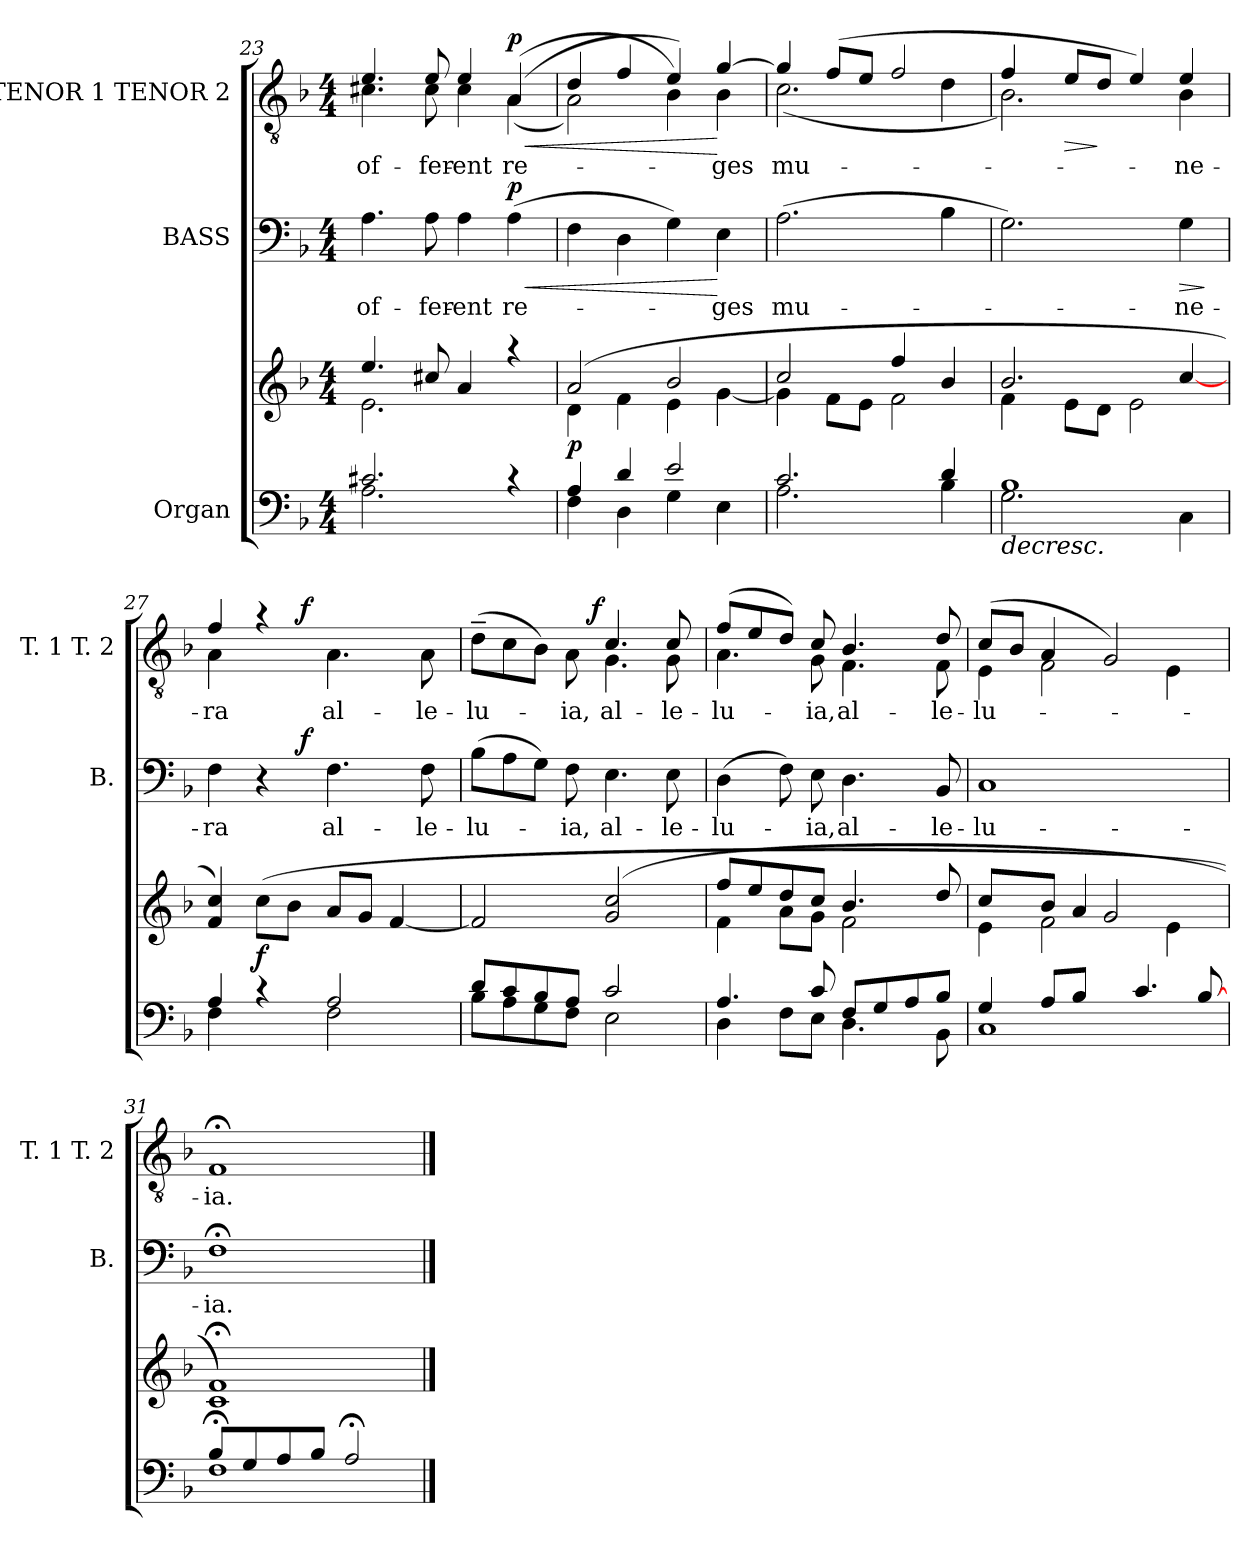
**kern	**kern	**dynam	**kern	**text	**dynam	**kern	**text	**dynam
*part3	*part3	*part3	*part2	*part2	*part2	*part1	*part1	*part1
*staff4	*staff3	*staff3/4	*staff2	*staff2	*staff2	*staff1	*staff1	*staff1
*I"Organ	*	*	*I"BASS	*	*	*I"TENOR 1 TENOR 2	*	*
*	*	*	*I'B.	*	*	*I'T. 1 T. 2	*	*
*clefF4	*clefG2	*	*clefF4	*	*	*clefGv2	*	*
*k[b-]	*k[b-]	*	*k[b-]	*	*	*k[b-]	*	*
*F:	*F:	*	*F:	*	*	*F:	*	*
*M4/4	*M4/4	*	*M4/4	*	*	*M4/4	*	*
=23	=23	=23	=23	=23	=23	=23	=23	=23
*^	*^	*	*	*	*	*	*	*
!	!	!	!	!	!	!LO:LY:a	!	!	!LO:LY:b	!
*	*	*	*	*	*	*	*	*^	*	*
2.c#X/	2.A\	4.ee/	2.e\	.	4.A\	of-	.	4.e/	4.c#X\	of-	.
!	!	!	!	!	!	!LO:LY:a	!	!	!	!LO:LY:b	!
.	.	8cc#X/	.	.	8A\	-fer-	.	8e/	8c#\	-fer-	.
!	!	!	!	!	!	!LO:LY:a:rj	!	!	!	!LO:LY:b:rj	!
.	.	4a/	.	.	4A\	-ent	.	4e/	4c#\	-ent	.
!	!	!	!	!	!	!LO:LY:a	!LO:HP:b	!	!	!LO:LY:b	!LO:HP:b
!	!	!	!	!	!	!	!LO:DY:n=1:b	!	!	!	!LO:DY:n=1:a
4rc	4ryy	4raa	4ryy	.	(>4A\	re-	< p	(<(4A/	(<4A\	re-	< p
=24	=24	=24	=24	=24	=24	=24	=24	=24	=24	=24	=24
!	!	!	!	!LO:DY:a=2	!	!	!	!	!	!	!
4A/	4F\	(2a/	4d\	p	4F\	.	.	4d/	2A\)	.	.
4d/	4D\	.	4f\	.	4D\	.	.	4f/	.	.	.
2e/	4G\	2b-/	4e\	.	4G\)	.	.	4e/)	4B-\)	.	.
!	!	!	!	!	!	!LO:LY:a	!	!	!	!LO:LY:b	!
.	4E\	.	[<4g\	.	4E\	-ges	[	[>4g/	4B-\	-ges	[
=25	=25	=25	=25	=25	=25	=25	=25	=25	=25	=25	=25
!	!	!	!	!	!	!LO:LY:a	!	!	!	!LO:LY:b	!
2.c/	2.A\	2cc/	4g\]	.	(>2.A\	mu-	.	4g/]	(<2.c\	mu-	.
.	.	.	8f\L	.	.	.	.	(>8f/L	.	.	.
.	.	.	8e\J	.	.	.	.	8e/J	.	.	.
.	.	4ff/	2f\	.	.	.	.	2f/	.	.	.
4d/	4B-\	4b-/	.	.	4B-\	.	.	.	4d\	.	.
*	*	*v	*v	*	*	*	*	*	*	*	*
!!LO:LB:g=z	!!
=26	=26	=26	=26	=26	=26	=26	=26	=26	=26	=26
!	!	!	!LO:HP:b=2	!	!	!	!	!	!	!
*	*	*^	*	*	*	*	*	*	*	*
*	*	*	*^	*	*	*	*	*	*	*	*
1B-	2.G\	16ryy	2.b-/	4f\	>	2.G\)	.	.	4f/	2.B-\)	.	.
.	.	2...ryy	.	.	.	.	.	.	.	.	.	.
!	!	!	!	!	!	!	!	!	!	!	!	!LO:HP:b
.	.	.	.	8e\L	.	.	.	.	8e/L	.	.	>
.	.	.	.	8d\J	.	.	.	.	8d/J	.	.	]
.	.	.	.	2e\	.	.	.	.	4e/)	.	.	.
!	!	!	!	!	!	!	!LO:LY:a	!LO:HP:b	!	!	!LO:LY:b	!
.	4C\	.	[>4cc/	.	.	4G\	-ne-	>	4e/	4B-\	-ne-	.
*v	*v	*	*	*	*	*	*	*	*v	*v	*	*
*	*v	*v	*v	*	*	*	*	*	*	*
.	.	.	.	.	]	.	.	.
=27	=27	=27	=27	=27	=27	=27	=27	=27
*^	*	*	*	*	*	*	*	*
!	!	!	!	!	!LO:LY:a	!	!	!LO:LY:b	!
*	*	*	*	*^	*	*	*^	*	*
*	*	*	*	*	*	*	*	*	*^	*	*
4A/	4F\	4f/ 4cc/)	.	4F\	4ryy	-ra	.	4f/	4A\	4ryy	-ra	.
!	!	!	!LO:DY:a=2	!	!	!	!	!	!	!	!	!
4rc	4ryy	(>8cc\L	f	4r	8ryy	.	.	4ra	4ryy	8ryy	.	.
.	.	8b-\J	.	.	32ryy	.	.	.	.	32ryy	.	.
!	!	!	!	!	!	!	!LO:DY:b	!	!	!	!	!LO:DY:b
.	.	.	.	.	2ryy	.	f	.	.	2ryy	.	f
!	!	!	!	!	!	!LO:LY:a	!	!	!	!	!LO:LY:b	!
2A/	2F\	8a/L	.	4.F\	.	al-	.	2ryy	4.A\	.	al-	.
.	.	8g/J	.	.	.	.	.	.	.	.	.	.
.	.	[<4f/	.	.	.	.	.	.	.	.	.	.
!	!	!	!	!	!	!LO:LY:a	!	!	!	!	!LO:LY:b	!
.	.	.	.	8F\	.	-le-	.	.	8A\	.	-le-	.
.	.	.	.	.	16.ryy	.	.	.	.	16.ryy	.	.
*v	*v	*	*	*	*	*	*	*	*	*	*	*
.	.	]	.	.	.	.	.	.	.	.	.
=28	=28	=28	=28	=28	=28	=28	=28	=28	=28	=28	=28
*^	*	*	*	*	*	*	*	*	*	*	*
!	!	!	!	!	!	!LO:LY:a	!	!	!	!	!LO:LY:b	!
*	*	*	*	*v	*v	*	*	*	*	*	*	*
8d/L	8B-\L	2f/]	.	(>8B-\L	-lu-	.	2ryy	(<8d~<\L	4...ryy	-lu-	.
8c/	8A\	.	.	8A\	.	.	.	8c\	.	.	.
8B-/	8G\	.	.	8G\J)	.	.	.	8B-\J)	.	.	.
!	!	!	!	!	!LO:LY:a	!	!	!	!	!LO:LY:b	!
8A/J	8F\J	.	.	8F\	-ia,	.	.	8A\	.	-ia,	.
!	!	!	!	!	!	!	!	!	!	!	!LO:DY:a
.	.	.	.	.	.	.	.	.	2ryy	.	f
!	!	!	!	!	!LO:LY:a	!	!	!	!	!LO:LY:b	!
2c/	2E\	(<2g/ 2cc/	.	4.E\	al-	.	4.c/	4.G\	.	-al-	.
!	!	!	!	!	!LO:LY:a	!	!	!	!	!LO:LY:b	!
.	.	.	.	8E\	-le-	.	8c/	8G\	.	-le-	.
.	.	.	.	.	.	.	.	.	32ryy	.	.
=29	=29	=29	=29	=29	=29	=29	=29	=29	=29	=29	=29
*	*	*^	*	*	*	*	*	*	*	*	*
!	!	!	!	!	!	!LO:LY:a	!	!	!	!	!LO:LY:b	!
*	*	*	*	*	*	*	*	*	*v	*v	*	*
4.A/	4D\	8ff/L	4f\	.	(>4D\	-lu-	.	(>8f/L	4.A\	lu-	.
.	.	8ee/	.	.	.	.	.	8e/	.	.	.
.	8F\L	8dd/	8a\L	.	8F\)	.	.	8d/J)	.	.	.
!	!	!	!	!	!	!LO:LY:a	!	!	!	!LO:LY:b	!
8c/	8E\J	8cc/J	8g\J	.	8E\	-ia,	.	8c/	8G\	-ia,	.
!	!	!	!	!	!	!LO:LY:a	!	!	!	!LO:LY:b	!
8F/L	4.D\	4.b-/	2f\	.	4.D\	al-	.	4.B-/	4.F\	al-	.
8G/	.	.	.	.	.	.	.	.	.	.	.
8A/	.	.	.	.	.	.	.	.	.	.	.
!	!	!	!	!	!	!LO:LY:a	!	!	!	!LO:LY:b	!
8B-/J	8BB-\	8dd/	.	.	8BB-/	-le-	.	8d/	8F\	-le-	.
=30	=30	=30	=30	=30	=30	=30	=30	=30	=30	=30	=30
*	*^	*	*^	*	*	*	*	*	*	*	*
!	!	!	!	!	!	!	!	!LO:LY:a	!	!	!	!LO:LY:b	!
1C	4G/	2..ryy	4e\	8cc/L	2ryy	.	1C	-lu-	.	(>8c/L	4E\	-lu-	.
.	.	.	.	8ryy	.	.	.	.	.	8B-/J	.	.	.
.	8A/L	.	2f\	8b-/J	.	.	.	.	.	2F\	4A/	.	.
.	8B-/J	.	.	4a/	.	.	.	.	.	.	.	.	.
.	8ryy	.	.	.	2g/	.	.	.	.	.	2G/)	.	.
.	4.c/	.	.	4.ryy	.	.	.	.	.	.	.	.	.
.	.	.	4e\	.	.	.	.	.	.	(4E\	.	.	.
.	.	[>8B-/	.	.	.	.	.	.	.	.	.	.	.
*	*	*	*v	*v	*v	*	*	*	*	*v	*v	*	*
=31	=31	=31	=31	=31	=31	=31	=31	=31	=31	=31
!	!	!	!	!	!	!LO:LY:a	!	!	!LO:LY:b	!
*	*v	*v	*	*	*	*	*	*	*	*
8B-;</L	1F	1c; 1f;))	.	1F;<	-ia.	.	1F;	-ia.	.
8G/	.	.	.	.	.	.	.	.	.
8A/	.	.	.	.	.	.	.	.	.
8B-/J	.	.	.	.	.	.	.	.	.
2A;</	.	.	.	.	.	.	.	.	.
*v	*v	*	*	*	*	*	*	*	*
==	==	==	==	==	==	==	==	==
*-	*-	*-	*-	*-	*-	*-	*-	*-
